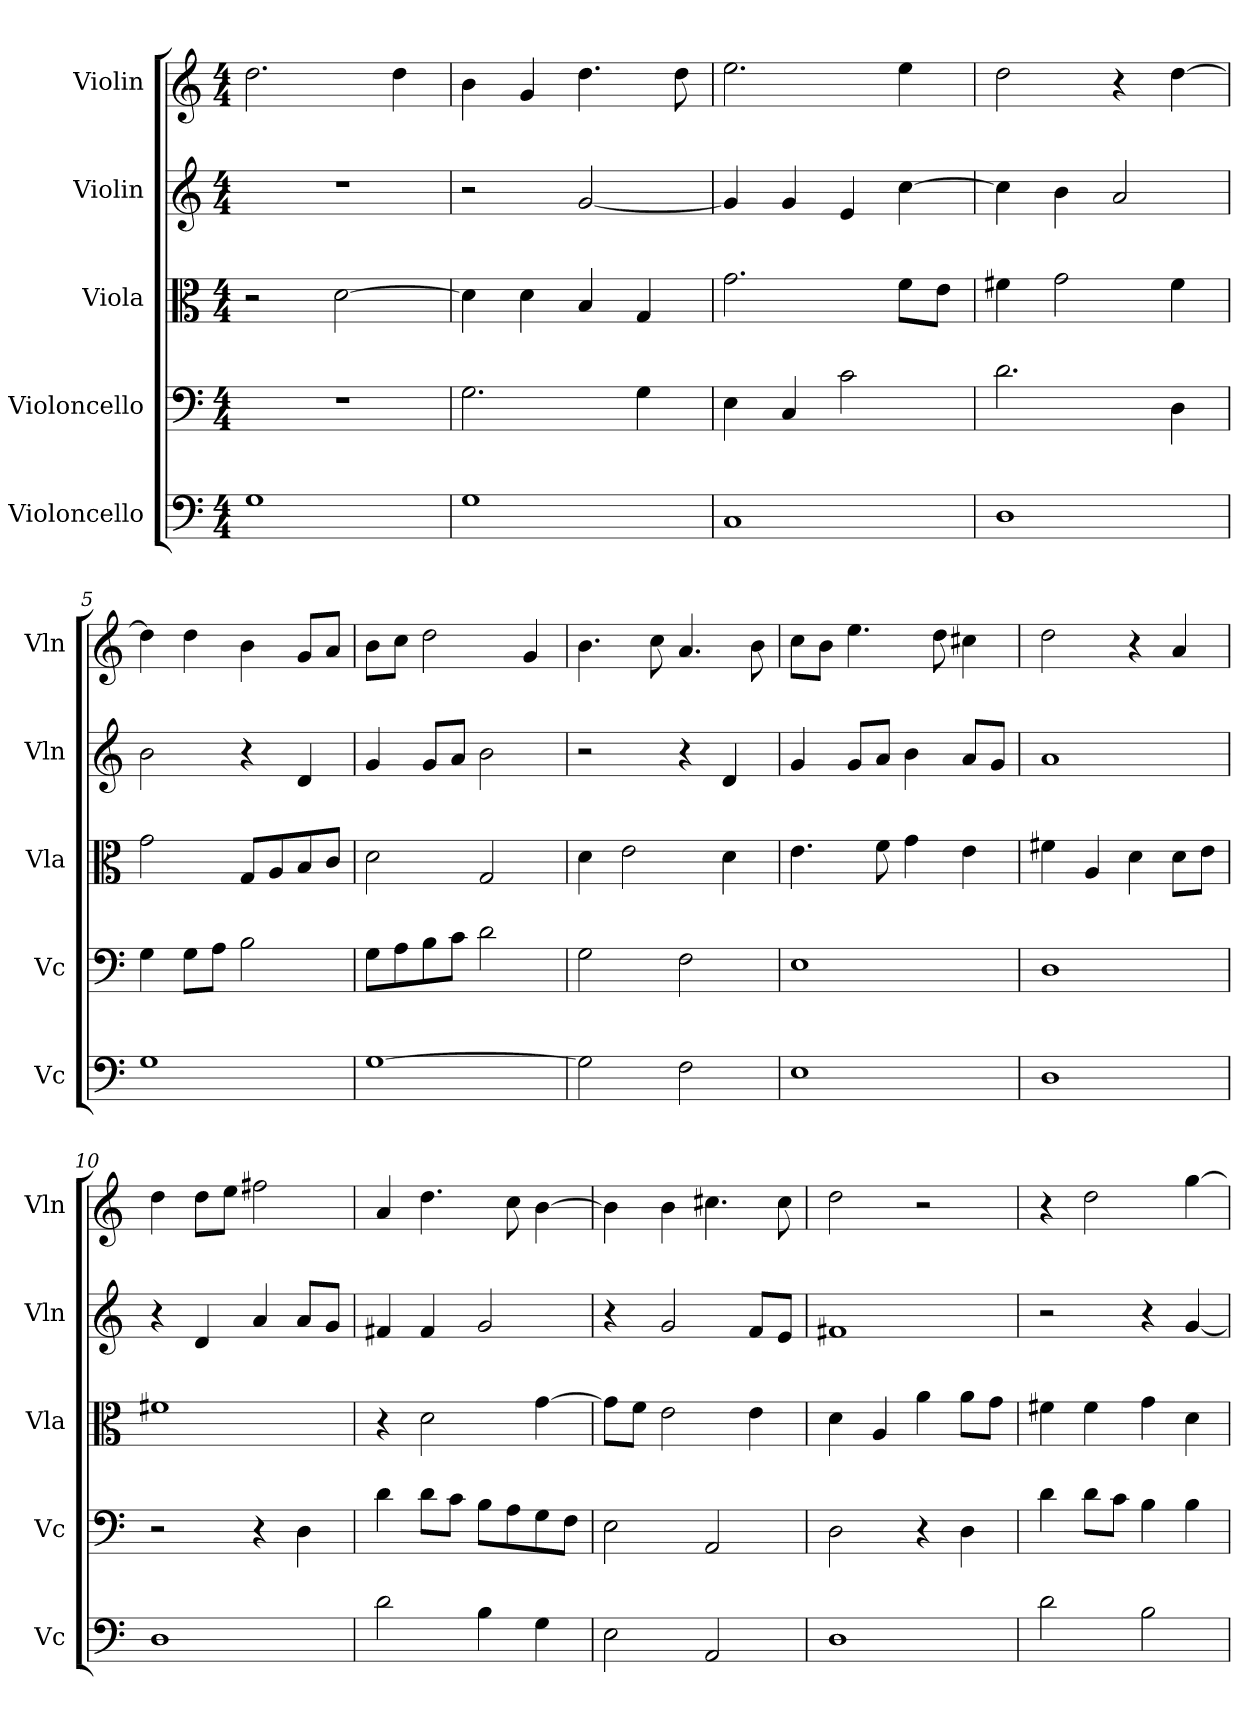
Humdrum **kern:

**kern	**kern	**kern	**kern	**kern
*part5	*part4	*part3	*part2	*part1
*staff5	*staff4	*staff3	*staff2	*staff1
*I"Violoncello	*I"Violoncello	*I"Viola	*I"Violin	*I"Violin
*I'Vc	*I'Vc	*I'Vla	*I'Vln	*I'Vln
*clefF4	*clefF4	*clefC3	*clefG2	*clefG2
*k[]	*k[]	*k[]	*k[]	*k[]
*M4/4	*M4/4	*M4/4	*M4/4	*M4/4
*MM120	*MM120	*MM120	*MM120	*MM120
=1	=1	=1	=1	=1
1G	1r	2r	1r	2.dd\
.	.	[2d\	.	.
.	.	.	.	4dd\
=2	=2	=2	=2	=2
1G	2.G\	4d\]	2r	4b\
.	.	4d\	.	4g/
.	.	4B/	[2g/	4.dd\
.	4G\	4G/	.	.
.	.	.	.	8dd\
=3	=3	=3	=3	=3
1C	4E\	2.g\	4g/]	2.ee\
.	4C/	.	4g/	.
.	2c\	.	4e/	.
.	.	8f\L	[4cc\	4ee\
.	.	8e\J	.	.
=4	=4	=4	=4	=4
1D	2.d\	4f#X\	4cc\]	2dd\
.	.	2g\	4b\	.
.	.	.	2a/	4r
.	4D\	4f#\	.	[4dd\
=5	=5	=5	=5	=5
1G	4G\	2g\	2b\	4dd\]
.	8G\L	.	.	4dd\
.	8A\J	.	.	.
.	2B\	8G/L	4r	4b\
.	.	8A/	.	.
.	.	8B/	4d/	8g/L
.	.	8c/J	.	8a/J
=6	=6	=6	=6	=6
[1G	8G\L	2d\	4g/	8b\L
.	8A\	.	.	8cc\J
.	8B\	.	8g/L	2dd\
.	8c\J	.	8a/J	.
.	2d\	2G/	2b\	.
.	.	.	.	4g/
=7	=7	=7	=7	=7
2G\]	2G\	4d\	2r	4.b\
.	.	2e\	.	.
.	.	.	.	8cc\
2F\	2F\	.	4r	4.a/
.	.	4d\	4d/	.
.	.	.	.	8b\
=8	=8	=8	=8	=8
1E	1E	4.e\	4g/	8cc\L
.	.	.	.	8b\J
.	.	.	8g/L	4.ee\
.	.	8f\	8a/J	.
.	.	4g\	4b\	.
.	.	.	.	8dd\
.	.	4e\	8a/L	4cc#X\
.	.	.	8g/J	.
=9	=9	=9	=9	=9
1D	1D	4f#X\	1a	2dd\
.	.	4A/	.	.
.	.	4d\	.	4r
.	.	8d\L	.	4a/
.	.	8e\J	.	.
=10	=10	=10	=10	=10
1D	2r	1f#X	4r	4dd\
.	.	.	4d/	8dd\L
.	.	.	.	8ee\J
.	4r	.	4a/	2ff#X\
.	4D\	.	8a/L	.
.	.	.	8g/J	.
=11	=11	=11	=11	=11
2d\	4d\	4r	4f#X/	4a/
.	8d\L	2d\	4f#/	4.dd\
.	8c\J	.	.	.
4B\	8B\L	.	2g/	.
.	8A\	.	.	8cc\
4G\	8G\	[4g\	.	[4b\
.	8F\J	.	.	.
=12	=12	=12	=12	=12
2E\	2E\	8g\L]	4r	4b\]
.	.	8f\J	.	.
.	.	2e\	2g/	4b\
2AA/	2AA/	.	.	4.cc#X\
.	.	4e\	8f/L	.
.	.	.	8e/J	8cc#\
=13	=13	=13	=13	=13
1D	2D\	4d\	1f#X	2dd\
.	.	4A/	.	.
.	4r	4a\	.	2r
.	4D\	8a\L	.	.
.	.	8g\J	.	.
=14	=14	=14	=14	=14
2d\	4d\	4f#X\	2r	4r
.	8d\L	4f#\	.	2dd\
.	8c\J	.	.	.
2B\	4B\	4g\	4r	.
.	4B\	4d\	[4g/	[4gg\
=	=	=	=	=
*-	*-	*-	*-	*-
